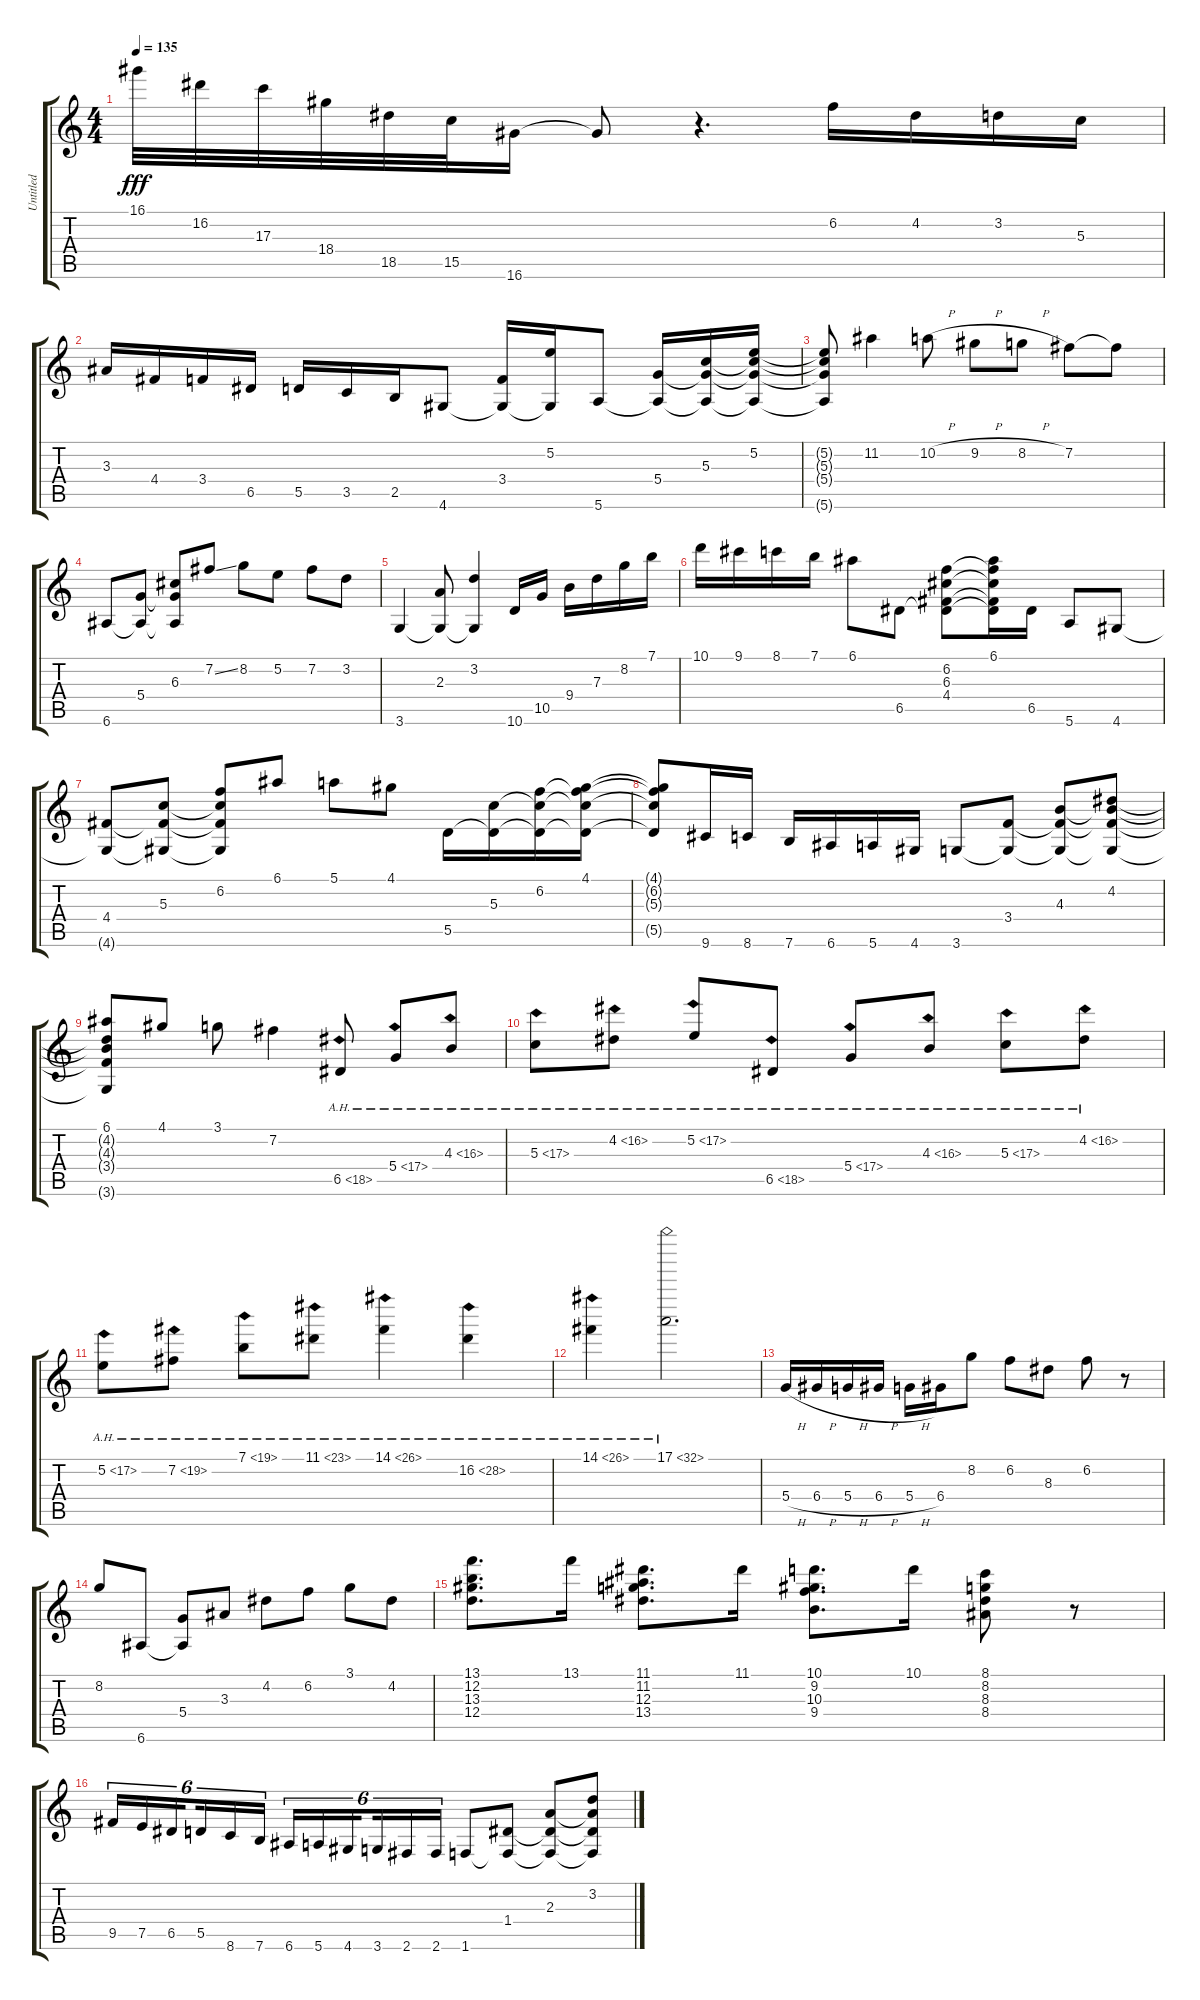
\track ("Untitled" "Untitled") {instrument acousticguitarnylon}
\staff {score tabs}
\tuning (E4 B3 G3 D3 A2 E2) {hide}
\ts (4 4)
\tempo 135
\clef g2
\ks c
16.1.32{dy fff} 16.2.32 17.3.32 18.4.32 18.5.32 15.5.32 16.6.16 16.6{t}.8 r.4{d} 6.2.16 4.2.16 3.2.16 5.3.16 |
3.3.16 4.4.16 3.4.16 6.5.16 5.5.16 3.5.16 2.5.16 4.6.8 (3.4 4.6{t}).16 (5.2 4.6{t}).16 5.6.8 (5.4 5.6{t}).16 (5.3 5.4{t} 5.6{t}).16 (5.2 5.3{t} 5.4{t} 5.6{t}).16 |
(5.2{t} 5.3{t} 5.4{t} 5.6{t}).8 11.2.4 10.2{h}.8 9.2{h}.8 8.2{h}.8 7.2.8 7.2{t}.8 |
6.6.8 (5.4 6.6{t}).8 (6.3 5.4{t} 6.6{t}).8 7.2{ss}.8 8.2.8 5.2.8 7.2.8 3.2.8 |
3.6.4 (2.3 3.6{t}).8 (3.2 3.6{t}).4 10.6.16 10.5.16 9.4.16 7.3.16 8.2.16 7.1.16 |
10.1.16 9.1.16 8.1.16 7.1.16 6.1.8 6.5.8 (6.2 6.3 4.4 6.5{t}).8 (6.1 6.2{t} 6.3{t} 4.4{t} 6.5{t}).16 6.5.16 5.6.8 4.6.8 |
(4.4 4.6{t}).8 (5.3 4.4{t} 4.6{t}).8 (6.2 5.3{t} 4.4{t} 4.6{t}).8 6.1.8 5.1.8 4.1.8 5.5.16 (5.3 5.5{t}).16 (6.2 5.3{t} 5.5{t}).16 (4.1 6.2{t} 5.3{t} 5.5{t}).16 |
(4.1{t} 6.2{t} 5.3{t} 5.5{t}).8 9.6.16 8.6.16 7.6.16 6.6.16 5.6.16 4.6.16 3.6.8 (3.4 3.6{t}).8 (4.3 3.4{t} 3.6{t}).8 (4.2 4.3{t} 3.4{t} 3.6{t}).8 |
(6.1 4.2{t} 4.3{t} 3.4{t} 3.6{t}).8 4.1.8 3.1.8 7.2.4 6.5{ah 12}.8 5.4{ah 12}.8 4.3{ah 12}.8 |
5.3{ah 12}.8 4.2{ah 12}.8 5.2{ah 12}.8 6.5{ah 12}.8 5.4{ah 12}.8 4.3{ah 12}.8 5.3{ah 12}.8 4.2{ah 12}.8 |
5.2{ah 12}.8 7.2{ah 12}.8 7.1{ah 12}.8 11.1{ah 12}.8 14.1{ah 12}.4 16.2{ah 12}.4 |
14.1{ah 12}.4 17.1{ah 15}.2{d} |
5.4{h}.16 6.4{h}.16 5.4{h}.16 6.4{h}.16 5.4{h}.16 6.4.16 8.2.8 6.2.8 8.3.8 6.2.8 r.8 |
8.2.8 6.6.8 (5.4 6.6{t}).8 3.3.8 4.2.8 6.2.8 3.1.8 4.2.8 |
(13.1 12.2 13.3 12.4).8{d} 13.1.16 (11.1 11.2 12.3 13.4).8{d} 11.1.16 (10.1 9.2 10.3 9.4).8{d} 10.1.16 (8.1 8.2 8.3 8.4).8 r.8 |
9.5.16{tu (6 4)} 7.5.16{tu (6 4)} 6.5.16{tu (6 4) beam splitsecondary} 5.5.16{tu (6 4)} 8.6.16{tu (6 4)} 7.6.16{tu (6 4)} 6.6.16{tu (6 4)} 5.6.16{tu (6 4)} 4.6.16{tu (6 4) beam splitsecondary} 3.6.16{tu (6 4)} 2.6.16{tu (6 4)} 2.6.16{tu (6 4)} 1.6.8 (1.4 1.6{t}).8 (2.3 1.4{t} 1.6{t}).8 (3.2 2.3{t} 1.4{t} 1.6{t}).8
